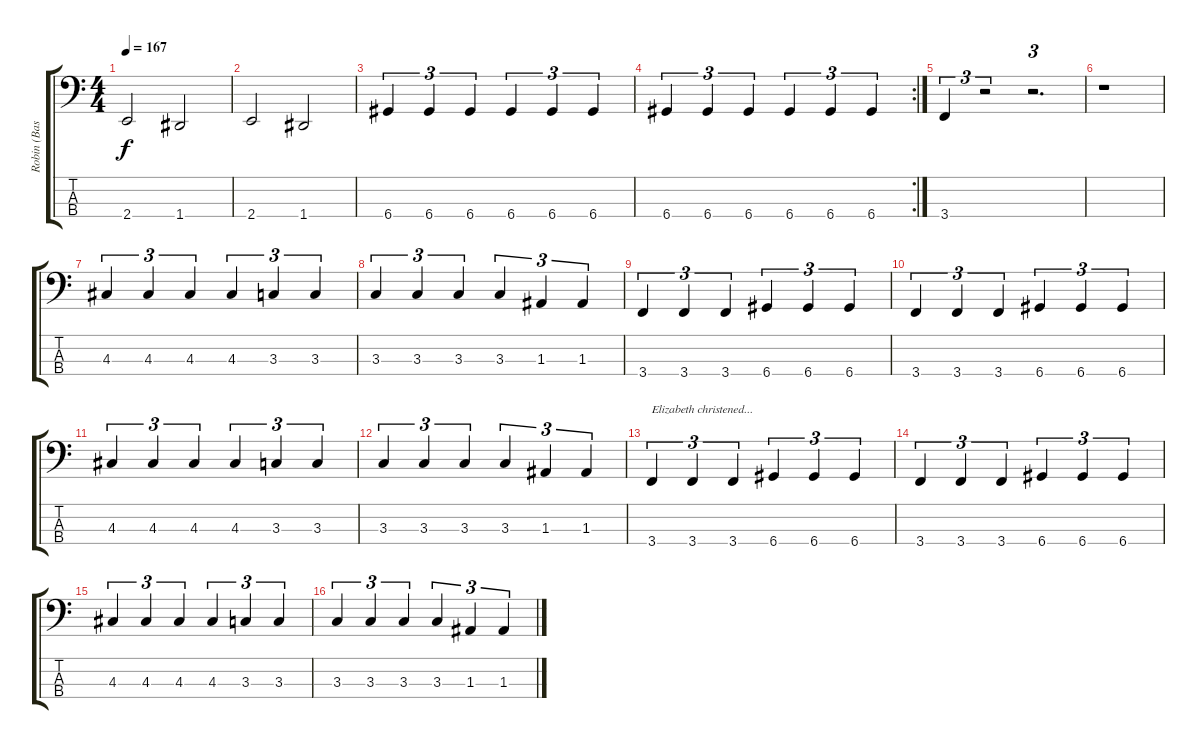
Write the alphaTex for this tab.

\track ("Robin (Bass)" "Robin (Bas") {instrument electricbasspick}
\staff {score tabs}
\tuning (G2 D2 A1 D1) {hide}
\ts (4 4)
\tempo 167
\clef f4
\ks c
2.4.2{dy f} 1.4.2 |
2.4.2 1.4.2 |
6.4.4{tu (3 2)} 6.4.4{tu (3 2)} 6.4.4{tu (3 2)} 6.4.4{tu (3 2)} 6.4.4{tu (3 2)} 6.4.4{tu (3 2)} |
\rc 2
6.4.4{tu (3 2)} 6.4.4{tu (3 2)} 6.4.4{tu (3 2)} 6.4.4{tu (3 2)} 6.4.4{tu (3 2)} 6.4.4{tu (3 2)} |
3.4.4{tu (3 2)} r.2{tu (3 2)} r.2{d tu (3 2)} |
r.1 |
4.3.4{tu (3 2)} 4.3.4{tu (3 2)} 4.3.4{tu (3 2)} 4.3.4{tu (3 2)} 3.3.4{tu (3 2)} 3.3.4{tu (3 2)} |
3.3.4{tu (3 2)} 3.3.4{tu (3 2)} 3.3.4{tu (3 2)} 3.3.4{tu (3 2)} 1.3.4{tu (3 2)} 1.3.4{tu (3 2)} |
3.4.4{tu (3 2)} 3.4.4{tu (3 2)} 3.4.4{tu (3 2)} 6.4.4{tu (3 2)} 6.4.4{tu (3 2)} 6.4.4{tu (3 2)} |
3.4.4{tu (3 2)} 3.4.4{tu (3 2)} 3.4.4{tu (3 2)} 6.4.4{tu (3 2)} 6.4.4{tu (3 2)} 6.4.4{tu (3 2)} |
4.3.4{tu (3 2)} 4.3.4{tu (3 2)} 4.3.4{tu (3 2)} 4.3.4{tu (3 2)} 3.3.4{tu (3 2)} 3.3.4{tu (3 2)} |
3.3.4{tu (3 2)} 3.3.4{tu (3 2)} 3.3.4{tu (3 2)} 3.3.4{tu (3 2)} 1.3.4{tu (3 2)} 1.3.4{tu (3 2)} |
3.4.4{tu (3 2) txt "Elizabeth christened..."} 3.4.4{tu (3 2)} 3.4.4{tu (3 2)} 6.4.4{tu (3 2)} 6.4.4{tu (3 2)} 6.4.4{tu (3 2)} |
3.4.4{tu (3 2)} 3.4.4{tu (3 2)} 3.4.4{tu (3 2)} 6.4.4{tu (3 2)} 6.4.4{tu (3 2)} 6.4.4{tu (3 2)} |
4.3.4{tu (3 2)} 4.3.4{tu (3 2)} 4.3.4{tu (3 2)} 4.3.4{tu (3 2)} 3.3.4{tu (3 2)} 3.3.4{tu (3 2)} |
3.3.4{tu (3 2)} 3.3.4{tu (3 2)} 3.3.4{tu (3 2)} 3.3.4{tu (3 2)} 1.3.4{tu (3 2)} 1.3.4{tu (3 2)}
